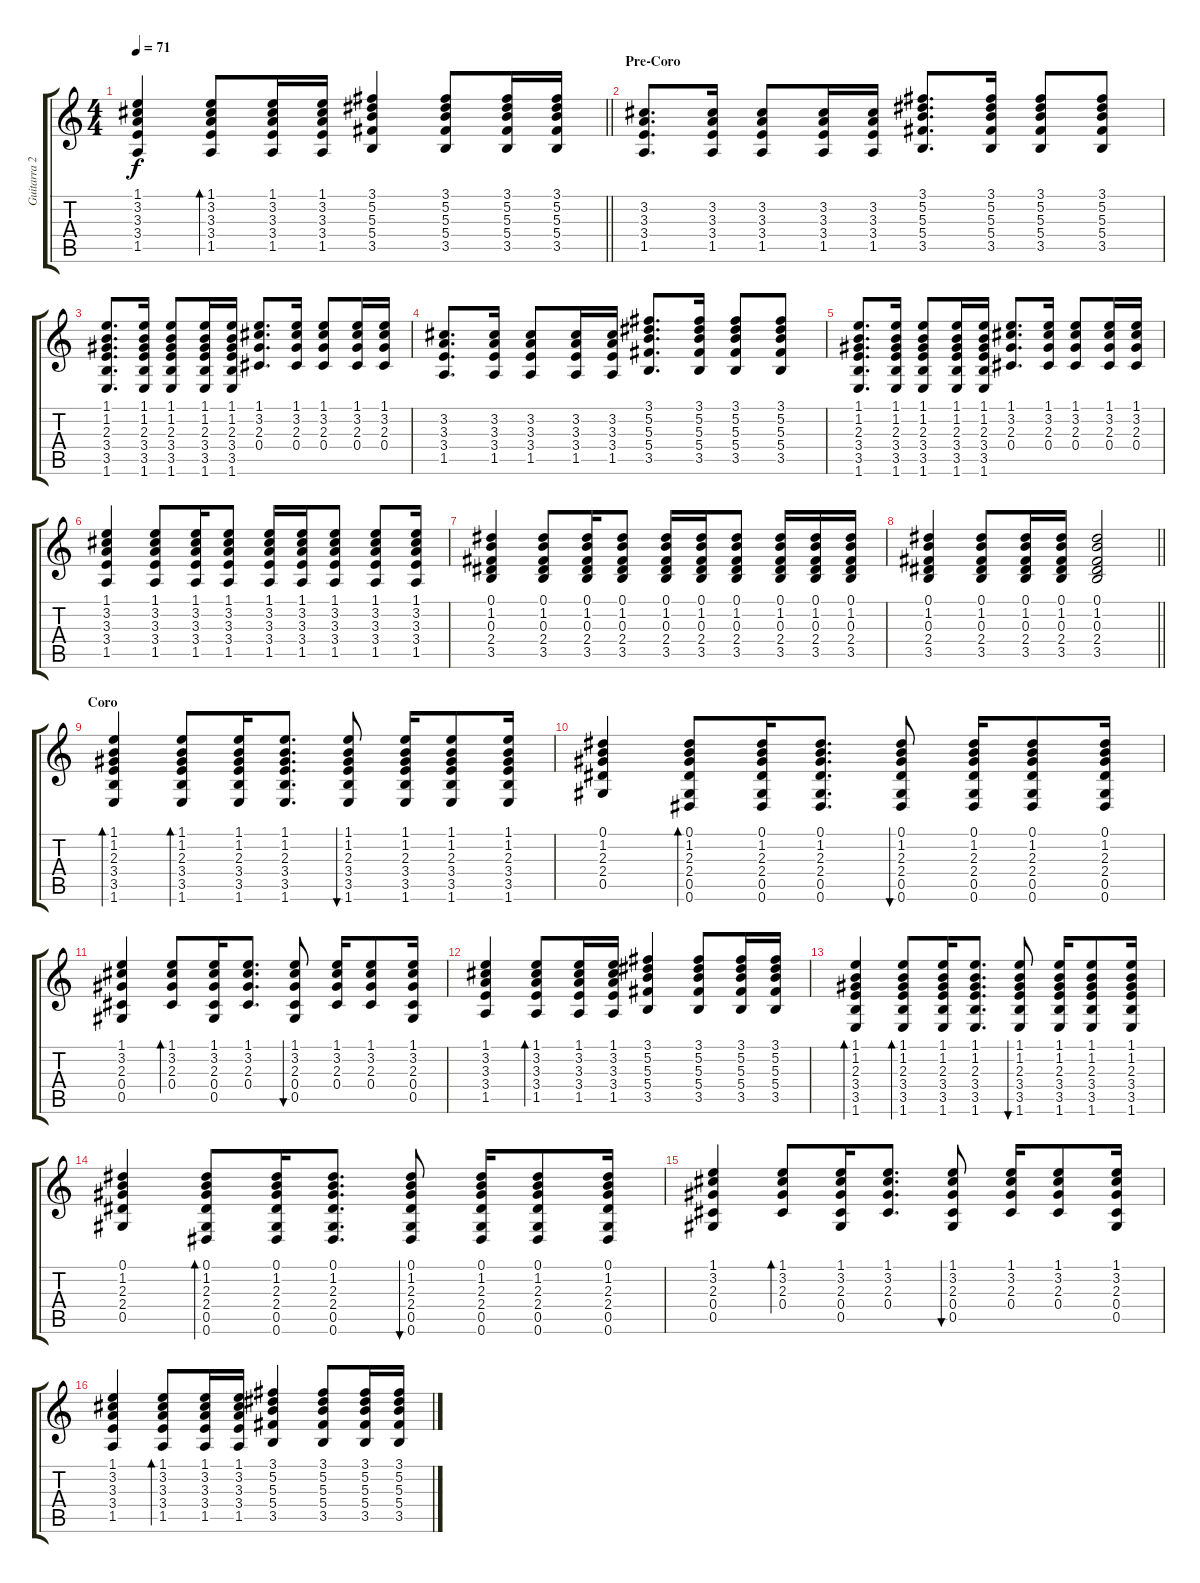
\track ("Guitarra 2" "Guitarra 2") {instrument acousticguitarsteel}
\staff {score tabs}
\tuning (Eb4 Bb3 Gb3 Db3 Ab2 Eb2) {hide}
\ts (4 4)
\tempo 71
\clef g2
\barLineRight lightlight
\ks c
(1.1 3.2 3.3 3.4 1.5).4{dy f} (1.1 3.2 3.3 3.4 1.5).8{bd 60} (1.1 3.2 3.3 3.4 1.5).16 (1.1 3.2 3.3 3.4 1.5).16 (3.1 5.2 5.3 5.4 3.5).4 (3.1 5.2 5.3 5.4 3.5).8 (3.1 5.2 5.3 5.4 3.5).16 (3.1 5.2 5.3 5.4 3.5).16 |
\section ("" "Pre-Coro")
(3.2 3.3 3.4 1.5).8{d} (3.2 3.3 3.4 1.5).16 (3.2 3.3 3.4 1.5).8 (3.2 3.3 3.4 1.5).16 (3.2 3.3 3.4 1.5).16 (3.1 5.2 5.3 5.4 3.5).8{d} (3.1 5.2 5.3 5.4 3.5).16 (3.1 5.2 5.3 5.4 3.5).8 (3.1 5.2 5.3 5.4 3.5).8 |
(1.1 1.2 2.3 3.4 3.5 1.6).8{d} (1.1 1.2 2.3 3.4 3.5 1.6).16 (1.1 1.2 2.3 3.4 3.5 1.6).8 (1.1 1.2 2.3 3.4 3.5 1.6).16 (1.1 1.2 2.3 3.4 3.5 1.6).16 (1.1 3.2 2.3 0.4).8{d} (1.1 3.2 2.3 0.4).16 (1.1 3.2 2.3 0.4).8 (1.1 3.2 2.3 0.4).16 (1.1 3.2 2.3 0.4).16 |
(3.2 3.3 3.4 1.5).8{d} (3.2 3.3 3.4 1.5).16 (3.2 3.3 3.4 1.5).8 (3.2 3.3 3.4 1.5).16 (3.2 3.3 3.4 1.5).16 (3.1 5.2 5.3 5.4 3.5).8{d} (3.1 5.2 5.3 5.4 3.5).16 (3.1 5.2 5.3 5.4 3.5).8 (3.1 5.2 5.3 5.4 3.5).8 |
(1.1 1.2 2.3 3.4 3.5 1.6).8{d} (1.1 1.2 2.3 3.4 3.5 1.6).16 (1.1 1.2 2.3 3.4 3.5 1.6).8 (1.1 1.2 2.3 3.4 3.5 1.6).16 (1.1 1.2 2.3 3.4 3.5 1.6).16 (1.1 3.2 2.3 0.4).8{d} (1.1 3.2 2.3 0.4).16 (1.1 3.2 2.3 0.4).8 (1.1 3.2 2.3 0.4).16 (1.1 3.2 2.3 0.4).16 |
(1.1 3.2 3.3 3.4 1.5).4 (1.1 3.2 3.3 3.4 1.5).8 (1.1 3.2 3.3 3.4 1.5).16 (1.1 3.2 3.3 3.4 1.5).8 (1.1 3.2 3.3 3.4 1.5).16 (1.1 3.2 3.3 3.4 1.5).16 (1.1 3.2 3.3 3.4 1.5).8 (1.1 3.2 3.3 3.4 1.5).8 (1.1 3.2 3.3 3.4 1.5).16 |
(0.1 1.2 0.3 2.4 3.5).4 (0.1 1.2 0.3 2.4 3.5).8 (0.1 1.2 0.3 2.4 3.5).16 (0.1 1.2 0.3 2.4 3.5).8 (0.1 1.2 0.3 2.4 3.5).16 (0.1 1.2 0.3 2.4 3.5).16 (0.1 1.2 0.3 2.4 3.5).8 (0.1 1.2 0.3 2.4 3.5).16 (0.1 1.2 0.3 2.4 3.5).16 (0.1 1.2 0.3 2.4 3.5).16 |
\barLineRight lightlight
(0.1 1.2 0.3 2.4 3.5).4 (0.1 1.2 0.3 2.4 3.5).8 (0.1 1.2 0.3 2.4 3.5).16 (0.1 1.2 0.3 2.4 3.5).16 (0.1 1.2 0.3 2.4 3.5).2 |
\section ("" "Coro")
(1.1 1.2 2.3 3.4 3.5 1.6).4{bd 60} (1.1 1.2 2.3 3.4 3.5 1.6).8{bd 60} (1.1 1.2 2.3 3.4 3.5 1.6).16 (1.1 1.2 2.3 3.4 3.5 1.6).8{d} (1.1 1.2 2.3 3.4 3.5 1.6).8{bu 60} (1.1 1.2 2.3 3.4 3.5 1.6).16 (1.1 1.2 2.3 3.4 3.5 1.6).8 (1.1 1.2 2.3 3.4 3.5 1.6).16 |
(0.1 1.2 2.3 2.4 0.5).4 (0.1 1.2 2.3 2.4 0.5 0.6).8{bd 60} (0.1 1.2 2.3 2.4 0.5 0.6).16 (0.1 1.2 2.3 2.4 0.5 0.6).8{d} (0.1 1.2 2.3 2.4 0.5 0.6).8{bu 60} (0.1 1.2 2.3 2.4 0.5 0.6).16 (0.1 1.2 2.3 2.4 0.5 0.6).8 (0.1 1.2 2.3 2.4 0.5 0.6).16 |
(1.1 3.2 2.3 0.4 0.5).4 (1.1 3.2 2.3 0.4).8{bd 60} (1.1 3.2 2.3 0.4 0.5).16 (1.1 3.2 2.3 0.4).8{d} (1.1 3.2 2.3 0.4 0.5).8{bu 60} (1.1 3.2 2.3 0.4).16 (1.1 3.2 2.3 0.4).8 (1.1 3.2 2.3 0.4 0.5).16 |
(1.1 3.2 3.3 3.4 1.5).4 (1.1 3.2 3.3 3.4 1.5).8{bd 60} (1.1 3.2 3.3 3.4 1.5).16 (1.1 3.2 3.3 3.4 1.5).16 (3.1 5.2 5.3 5.4 3.5).4 (3.1 5.2 5.3 5.4 3.5).8 (3.1 5.2 5.3 5.4 3.5).16 (3.1 5.2 5.3 5.4 3.5).16 |
(1.1 1.2 2.3 3.4 3.5 1.6).4{bd 60} (1.1 1.2 2.3 3.4 3.5 1.6).8{bd 60} (1.1 1.2 2.3 3.4 3.5 1.6).16 (1.1 1.2 2.3 3.4 3.5 1.6).8{d} (1.1 1.2 2.3 3.4 3.5 1.6).8{bu 60} (1.1 1.2 2.3 3.4 3.5 1.6).16 (1.1 1.2 2.3 3.4 3.5 1.6).8 (1.1 1.2 2.3 3.4 3.5 1.6).16 |
(0.1 1.2 2.3 2.4 0.5).4 (0.1 1.2 2.3 2.4 0.5 0.6).8{bd 60} (0.1 1.2 2.3 2.4 0.5 0.6).16 (0.1 1.2 2.3 2.4 0.5 0.6).8{d} (0.1 1.2 2.3 2.4 0.5 0.6).8{bu 60} (0.1 1.2 2.3 2.4 0.5 0.6).16 (0.1 1.2 2.3 2.4 0.5 0.6).8 (0.1 1.2 2.3 2.4 0.5 0.6).16 |
(1.1 3.2 2.3 0.4 0.5).4 (1.1 3.2 2.3 0.4).8{bd 60} (1.1 3.2 2.3 0.4 0.5).16 (1.1 3.2 2.3 0.4).8{d} (1.1 3.2 2.3 0.4 0.5).8{bu 60} (1.1 3.2 2.3 0.4).16 (1.1 3.2 2.3 0.4).8 (1.1 3.2 2.3 0.4 0.5).16 |
(1.1 3.2 3.3 3.4 1.5).4 (1.1 3.2 3.3 3.4 1.5).8{bd 60} (1.1 3.2 3.3 3.4 1.5).16 (1.1 3.2 3.3 3.4 1.5).16 (3.1 5.2 5.3 5.4 3.5).4 (3.1 5.2 5.3 5.4 3.5).8 (3.1 5.2 5.3 5.4 3.5).16 (3.1 5.2 5.3 5.4 3.5).16
